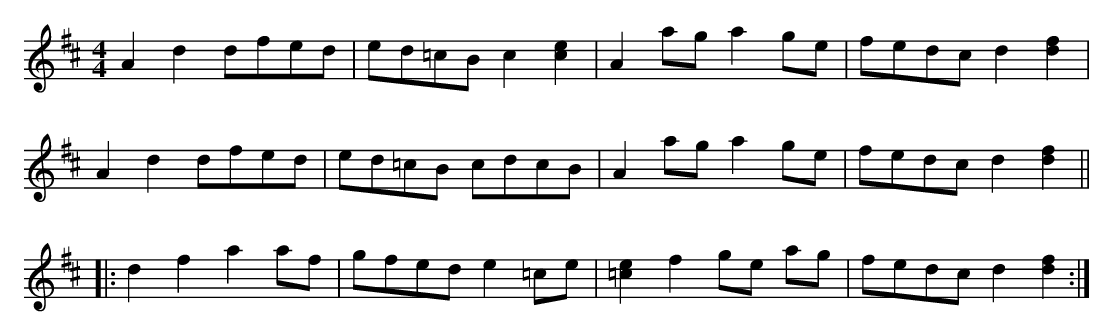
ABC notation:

X:1
M:4/4
K:D
A2 d2 dfed| ed=cB c2 [ce]2| A2 ag a2 ge| fedc d2 [df]2|
A2 d2 dfed| ed=cB cdcB| A2 ag a2 ge| fedc d2 [df]2||
|: d2 f2 a2 af| gfed e2 =ce|[=ce]2 f2 ge ag| fedc d2 [df]2:|
